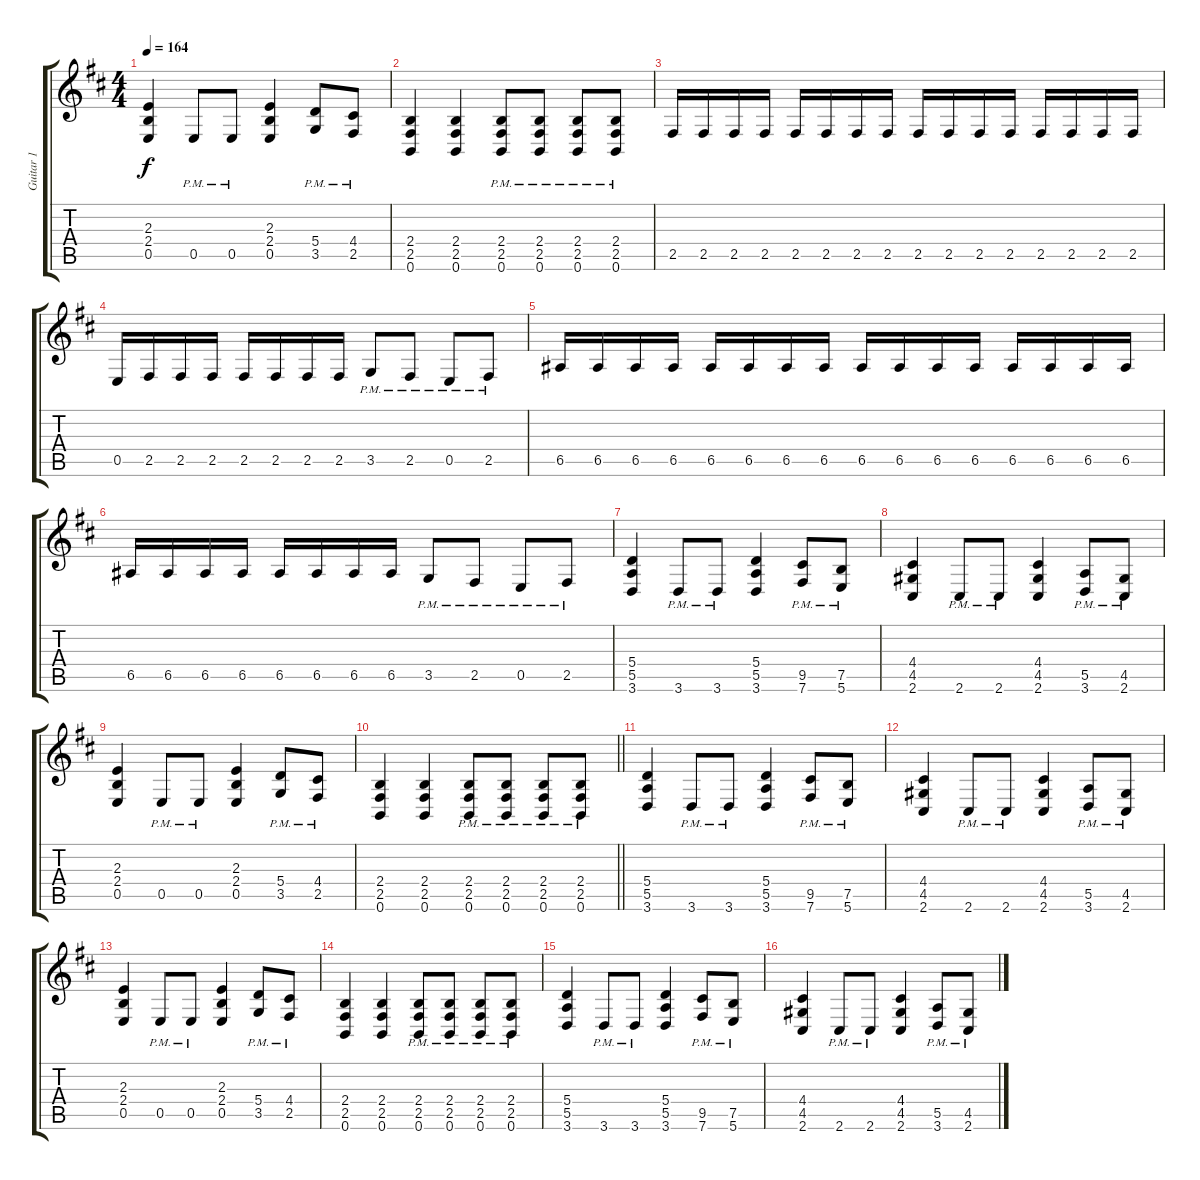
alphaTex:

\track ("Guitar 1" "Guitar 1") {instrument overdrivenguitar}
\staff {score tabs}
\tuning (B3 Gb3 D3 A2 E2 B1) {hide}
\ts (4 4)
\tempo 164
\clef g2
\ks bminor
(2.3 2.4 0.5).4{dy f} 0.5{pm}.8 0.5{pm}.8 (2.3 2.4 0.5).4 (5.4{pm} 3.5{pm}).8 (4.4{pm} 2.5{pm}).8 |
(2.4 2.5 0.6).4 (2.4 2.5 0.6).4 (2.4{pm} 2.5{pm} 0.6{pm}).8 (2.4{pm} 2.5{pm} 0.6{pm}).8 (2.4{pm} 2.5{pm} 0.6{pm}).8 (2.4{pm} 2.5{pm} 0.6{pm}).8 |
2.5.16 2.5.16 2.5.16 2.5.16 2.5.16 2.5.16 2.5.16 2.5.16 2.5.16 2.5.16 2.5.16 2.5.16 2.5.16 2.5.16 2.5.16 2.5.16 |
0.5.16 2.5.16 2.5.16 2.5.16 2.5.16 2.5.16 2.5.16 2.5.16 3.5{pm}.8 2.5{pm}.8 0.5{pm}.8 2.5{pm}.8 |
6.5.16 6.5.16 6.5.16 6.5.16 6.5.16 6.5.16 6.5.16 6.5.16 6.5.16 6.5.16 6.5.16 6.5.16 6.5.16 6.5.16 6.5.16 6.5.16 |
6.5.16 6.5.16 6.5.16 6.5.16 6.5.16 6.5.16 6.5.16 6.5.16 3.5{pm}.8 2.5{pm}.8 0.5{pm}.8 2.5{pm}.8 |
(5.4 5.5 3.6).4 3.6{pm}.8 3.6{pm}.8 (5.4 5.5 3.6).4 (9.5{pm} 7.6{pm}).8 (7.5{pm} 5.6{pm}).8 |
(4.4 4.5 2.6).4 2.6{pm}.8 2.6{pm}.8 (4.4 4.5 2.6).4 (5.5{pm} 3.6{pm}).8 (4.5{pm} 2.6{pm}).8 |
(2.3 2.4 0.5).4 0.5{pm}.8 0.5{pm}.8 (2.3 2.4 0.5).4 (5.4{pm} 3.5{pm}).8 (4.4{pm} 2.5{pm}).8 |
\barLineRight lightlight
(2.4 2.5 0.6).4 (2.4 2.5 0.6).4 (2.4{pm} 2.5{pm} 0.6{pm}).8 (2.4{pm} 2.5{pm} 0.6{pm}).8 (2.4{pm} 2.5{pm} 0.6{pm}).8 (2.4{pm} 2.5{pm} 0.6{pm}).8 |
(5.4 5.5 3.6).4 3.6{pm}.8 3.6{pm}.8 (5.4 5.5 3.6).4 (9.5{pm} 7.6{pm}).8 (7.5{pm} 5.6{pm}).8 |
(4.4 4.5 2.6).4 2.6{pm}.8 2.6{pm}.8 (4.4 4.5 2.6).4 (5.5{pm} 3.6{pm}).8 (4.5{pm} 2.6{pm}).8 |
(2.3 2.4 0.5).4 0.5{pm}.8 0.5{pm}.8 (2.3 2.4 0.5).4 (5.4{pm} 3.5{pm}).8 (4.4{pm} 2.5{pm}).8 |
(2.4 2.5 0.6).4 (2.4 2.5 0.6).4 (2.4{pm} 2.5{pm} 0.6{pm}).8 (2.4{pm} 2.5{pm} 0.6{pm}).8 (2.4{pm} 2.5{pm} 0.6{pm}).8 (2.4{pm} 2.5{pm} 0.6{pm}).8 |
(5.4 5.5 3.6).4 3.6{pm}.8 3.6{pm}.8 (5.4 5.5 3.6).4 (9.5{pm} 7.6{pm}).8 (7.5{pm} 5.6{pm}).8 |
(4.4 4.5 2.6).4 2.6{pm}.8 2.6{pm}.8 (4.4 4.5 2.6).4 (5.5{pm} 3.6{pm}).8 (4.5{pm} 2.6{pm}).8
